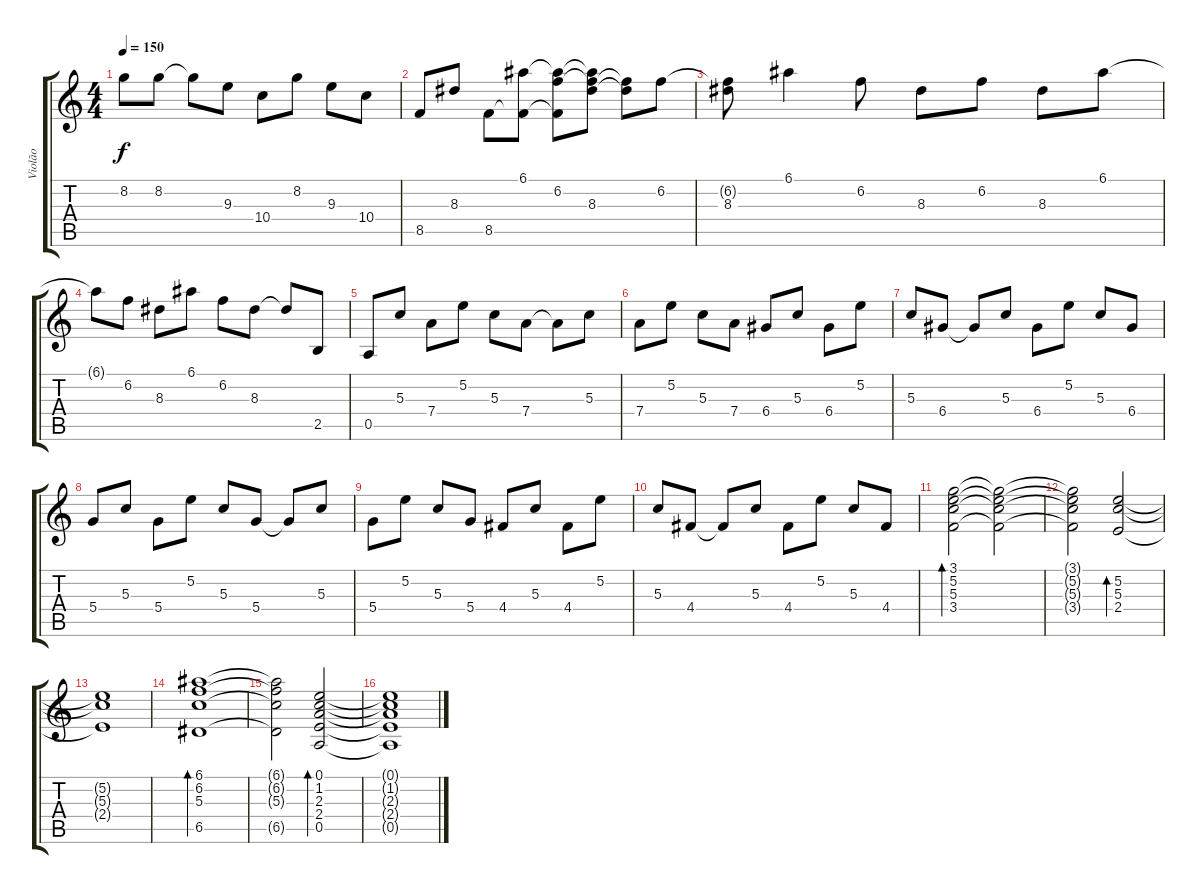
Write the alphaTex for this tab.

\track ("Violão" "Violão") {instrument acousticguitarsteel}
\staff {score tabs}
\tuning (E4 B3 G3 D3 A2 E2) {hide}
\ts (4 4)
\tempo 150
\clef g2
\ks c
8.2{t}.8{dy f} 8.2.8 8.2{t}.8 9.3.8 10.4.8 8.2.8 9.3.8 10.4.8 |
8.5.8 8.3.8 8.5.8 (6.1 8.5{t}).8 (6.1{t} 6.2 8.5{t}).8 (6.1{t} 6.2{t} 8.3).8 (6.2{t} 8.3{t}).8 6.2.8 |
(6.2{t} 8.3).8 6.1.4 6.2.8 8.3.8 6.2.8 8.3.8 6.1.8 |
6.1{t}.8 6.2.8 8.3.8 6.1.8 6.2.8 8.3.8 8.3{t}.8 2.5.8 |
0.5.8 5.3.8 7.4.8 5.2.8 5.3.8 7.4.8 7.4{t}.8 5.3.8 |
7.4.8 5.2.8 5.3.8 7.4.8 6.4.8 5.3.8 6.4.8 5.2.8 |
5.3.8 6.4.8 6.4{t}.8 5.3.8 6.4.8 5.2.8 5.3.8 6.4.8 |
5.4.8 5.3.8 5.4.8 5.2.8 5.3.8 5.4.8 5.4{t}.8 5.3.8 |
5.4.8 5.2.8 5.3.8 5.4.8 4.4.8 5.3.8 4.4.8 5.2.8 |
5.3.8 4.4.8 4.4{t}.8 5.3.8 4.4.8 5.2.8 5.3.8 4.4.8 |
(3.1 5.2 5.3 3.4).2{bd 240} (3.1{t} 5.2{t} 5.3{t} 3.4{t}).2 |
(3.1{t} 5.2{t} 5.3{t} 3.4{t}).2 (5.2 5.3 2.4).2{bd 240} |
(5.2{t} 5.3{t} 2.4{t}).1 |
(6.1 6.2 5.3 6.5).1{bd 240} |
(6.1{t} 6.2{t} 5.3{t} 6.5{t}).2 (0.1 1.2 2.3 2.4 0.5).2{bd 240} |
(0.1{t} 1.2{t} 2.3{t} 2.4{t} 0.5{t}).1
